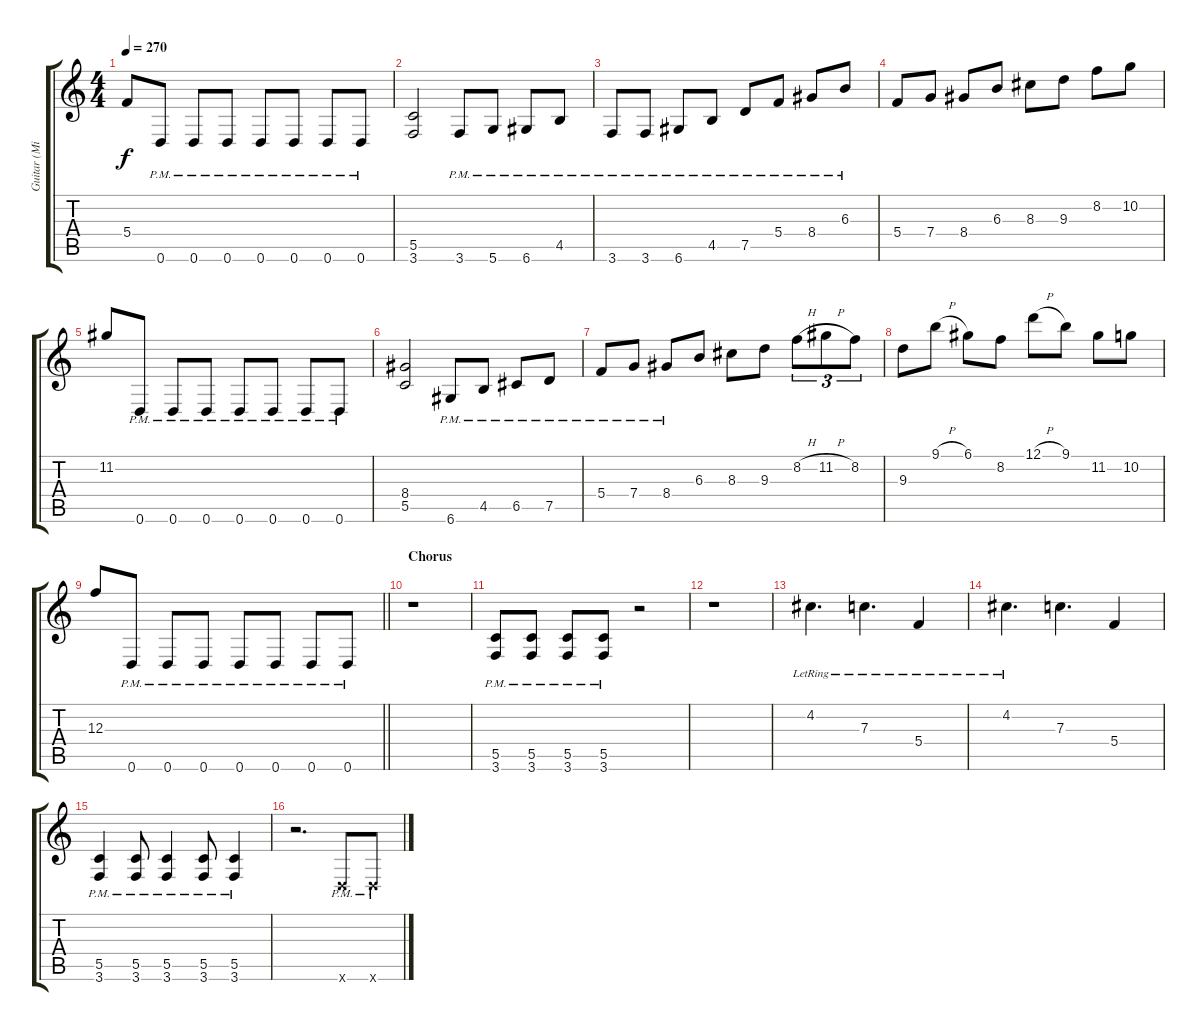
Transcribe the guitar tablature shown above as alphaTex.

\track ("Guitar (Mika)" "Guitar (Mi") {instrument overdrivenguitar}
\staff {score tabs}
\tuning (D4 A3 F3 C3 G2 D2) {hide}
\ts (4 4)
\tempo 270
\clef g2
\ks c
5.4.8{dy f} 0.6{pm}.8 0.6{pm}.8 0.6{pm}.8 0.6{pm}.8 0.6{pm}.8 0.6{pm}.8 0.6{pm}.8 |
(5.5 3.6).2 3.6{pm}.8 5.6{pm}.8 6.6{pm}.8 4.5{pm}.8 |
3.6{pm}.8 3.6{pm}.8 6.6{pm}.8 4.5{pm}.8 7.5{pm}.8 5.4{pm}.8 8.4{pm}.8 6.3{pm}.8 |
5.4.8 7.4.8 8.4.8 6.3.8 8.3.8 9.3.8 8.2.8 10.2.8 |
11.2.8 0.6{pm}.8 0.6{pm}.8 0.6{pm}.8 0.6{pm}.8 0.6{pm}.8 0.6{pm}.8 0.6{pm}.8 |
(8.4 5.5).2 6.6{pm}.8 4.5{pm}.8 6.5{pm}.8 7.5{pm}.8 |
5.4{pm}.8 7.4{pm}.8 8.4{pm}.8 6.3.8 8.3.8 9.3.8 8.2{h}.8{tu (3 2)} 11.2{h}.8{tu (3 2)} 8.2.8{tu (3 2)} |
9.3.8 9.1{h}.8 6.1.8 8.2.8 12.1{h}.8 9.1.8 11.2.8 10.2.8 |
\barLineRight lightlight
12.3.8 0.6{pm}.8 0.6{pm}.8 0.6{pm}.8 0.6{pm}.8 0.6{pm}.8 0.6{pm}.8 0.6{pm}.8 |
\section ("" "Chorus")
r.1 |
(5.5{pm} 3.6{pm}).8 (5.5{pm} 3.6{pm}).8 (5.5{pm} 3.6{pm}).8 (5.5{pm} 3.6{pm}).8 r.2 |
r.1 |
4.2{lr}.4{d} 7.3{lr}.4{d} 5.4{lr}.4 |
4.2{lr}.4{d} 7.3.4{d} 5.4.4 |
(5.5{pm} 3.6{pm}).4 (5.5{pm} 3.6{pm}).8 (5.5{pm} 3.6{pm}).4 (5.5{pm} 3.6{pm}).8 (5.5{pm} 3.6{pm}).4 |
r.2{d} 0.6{pm x}.8 0.6{pm x}.8
